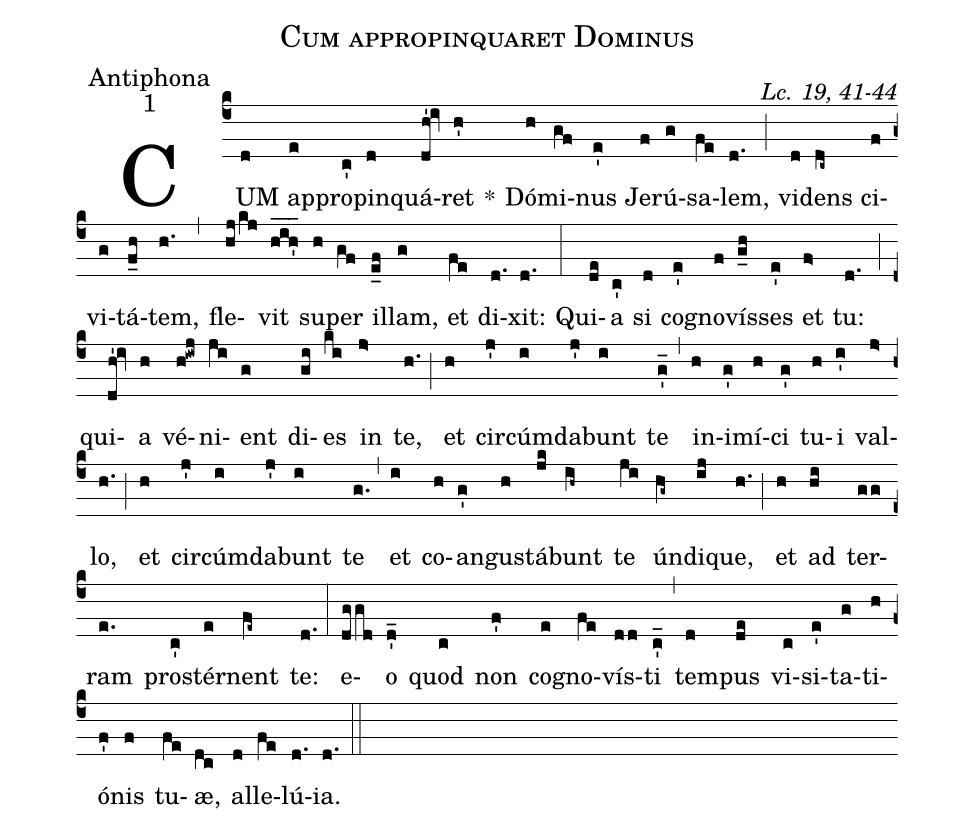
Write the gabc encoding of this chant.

name:Cum appropinquaret Dominus;
office-part:Antiphona;
mode:1;
commentary:Lc. 19, 41-44;
%%
(c4)
CUM(d) ap(e)pro(c')pin(d)quá(dh'!iv)ret(h') *()
Dó(h)mi(gf)nus(e') Je(f)rú(g)sa(fe)lem,(d.) (;)
vi(d)dens(dc~) ci(f)vi(g)tá(f_h)tem,(h.) (,)
fle(hj/kj)vit(hih'___) su(h)per(gf) il(e_f)lam,(g) et(fe) di(d.)xit:(d.) (:)
Qui(de)a(c') si(d) co(e')gno(f)vís(g_h)ses(e') et(f>) tu:(d.) (;)
qui(dh'!iv)a(h) vé(h!iwj)ni(ji)ent(g) di(gi)es(ki) in(j>) te,(h.) (;)
et(h) cir(j')cúm(i)da(j')bunt(i) te(g'_) (,)
in(h)i(g')mí(h)ci(g') tu(h)i(i') val(j>)lo,(h.) (;)
et(h) cir(j')cúm(i)da(j')bunt(i) te(g.) (,)
et(i) co(h)an(g')gus(h)tá(jk)bunt(ih~) te(ji) ún(hg~)di(ij)que,(h.) (;)
et(h) ad(hi) ter(gg)ram(e.) pro(c')stér(e)nent(fe~) te:(d.) (:)
e(dg/gd)o(d'_) quod(c) non(f') co(e)gno(fe)vís(dd)ti(c'_) (,)
tem(d)pus(de) vi(c)si(e')ta(g)ti(h)ó(f')nis(f) tu(fe)æ,(dc) al(d)le(fe)lú(d.)ia.(d.) (::)
